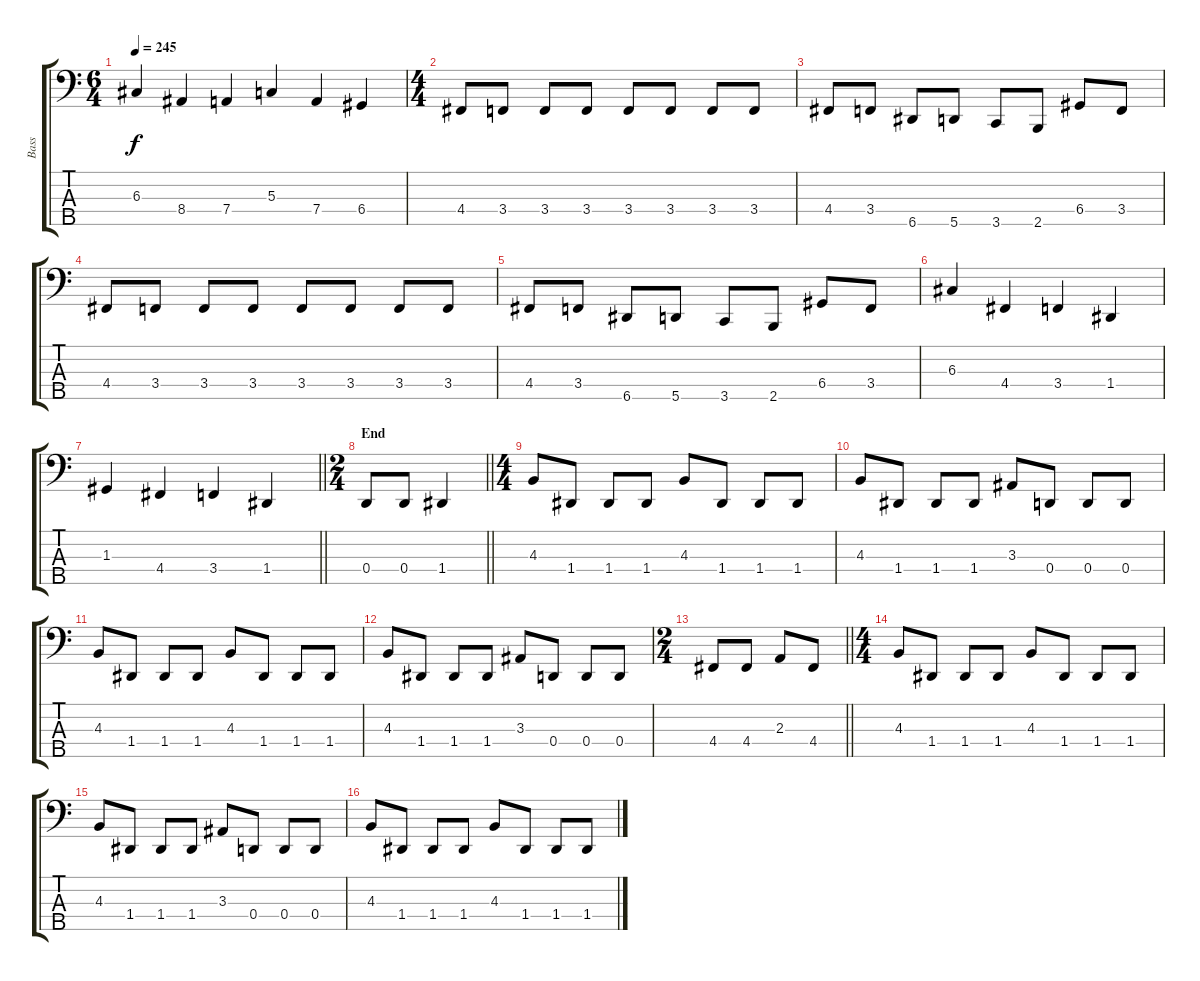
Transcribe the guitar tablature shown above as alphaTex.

\track ("Bass" "Bass") {instrument electricbasspick}
\staff {score tabs}
\tuning (F2 C2 G1 D1 A0) {hide}
\ts (6 4)
\tempo 245
\clef f4
\ks c
6.3.4{dy f} 8.4.4 7.4.4 5.3.4 7.4.4 6.4.4 |
\ts (4 4)
4.4.8 3.4.8 3.4.8 3.4.8 3.4.8 3.4.8 3.4.8 3.4.8 |
4.4.8 3.4.8 6.5.8 5.5.8 3.5.8 2.5.8 6.4.8 3.4.8 |
4.4.8 3.4.8 3.4.8 3.4.8 3.4.8 3.4.8 3.4.8 3.4.8 |
4.4.8 3.4.8 6.5.8 5.5.8 3.5.8 2.5.8 6.4.8 3.4.8 |
6.3.4 4.4.4 3.4.4 1.4.4 |
\barLineRight lightlight
1.3.4 4.4.4 3.4.4 1.4.4 |
\ts (2 4)
\section ("" "End")
\barLineRight lightlight
0.4.8 0.4.8 1.4.4 |
\ts (4 4)
4.3.8 1.4.8 1.4.8 1.4.8 4.3.8 1.4.8 1.4.8 1.4.8 |
4.3.8 1.4.8 1.4.8 1.4.8 3.3.8 0.4.8 0.4.8 0.4.8 |
4.3.8 1.4.8 1.4.8 1.4.8 4.3.8 1.4.8 1.4.8 1.4.8 |
4.3.8 1.4.8 1.4.8 1.4.8 3.3.8 0.4.8 0.4.8 0.4.8 |
\ts (2 4)
\barLineRight lightlight
4.4.8 4.4.8 2.3.8 4.4.8 |
\ts (4 4)
4.3.8 1.4.8 1.4.8 1.4.8 4.3.8 1.4.8 1.4.8 1.4.8 |
4.3.8 1.4.8 1.4.8 1.4.8 3.3.8 0.4.8 0.4.8 0.4.8 |
4.3.8 1.4.8 1.4.8 1.4.8 4.3.8 1.4.8 1.4.8 1.4.8
